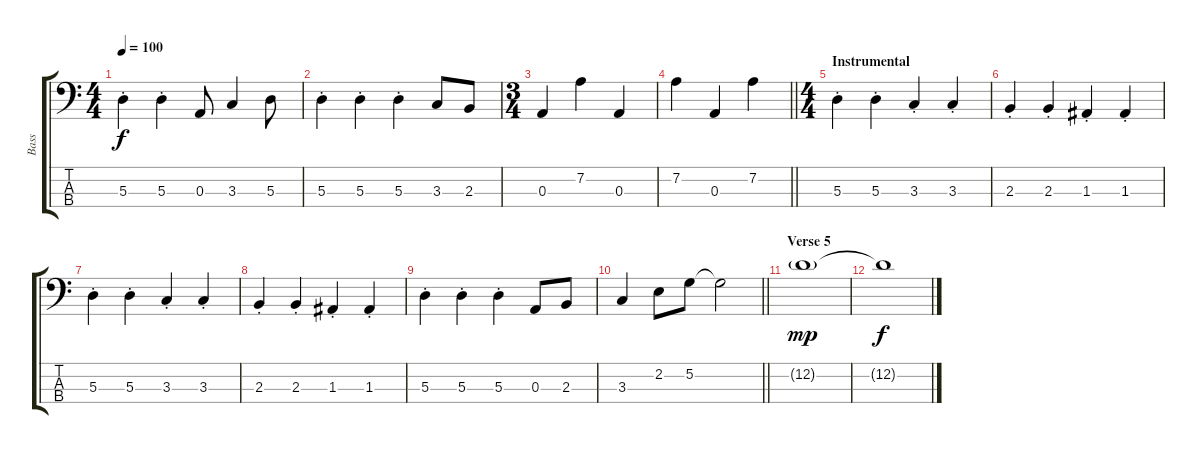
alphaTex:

\track ("Bass" "Bass") {instrument electricbassfinger}
\staff {score tabs}
\tuning (G2 D2 A1 E1) {hide}
\ts (4 4)
\tempo 100
\clef f4
\ks c
5.3{st}.4{dy f} 5.3{st}.4 0.3.8 3.3.4 5.3.8 |
5.3{st}.4 5.3{st}.4 5.3{st}.4 3.3.8 2.3.8 |
\ts (3 4)
0.3.4 7.2.4 0.3.4 |
\barLineRight lightlight
7.2.4 0.3.4 7.2.4 |
\ts (4 4)
\section ("" "Instrumental")
5.3{st}.4 5.3{st}.4 3.3{st}.4 3.3{st}.4 |
2.3{st}.4 2.3{st}.4 1.3{st}.4 1.3{st}.4 |
5.3{st}.4 5.3{st}.4 3.3{st}.4 3.3{st}.4 |
2.3{st}.4 2.3{st}.4 1.3{st}.4 1.3{st}.4 |
5.3{st}.4 5.3{st}.4 5.3{st}.4 0.3.8 2.3.8 |
\barLineRight lightlight
3.3.4 2.2.8 5.2.8 5.2{t}.2 |
\section ("" "Verse 5")
12.2{g}.1{dy mp} |
12.2{t}.1{dy f}
